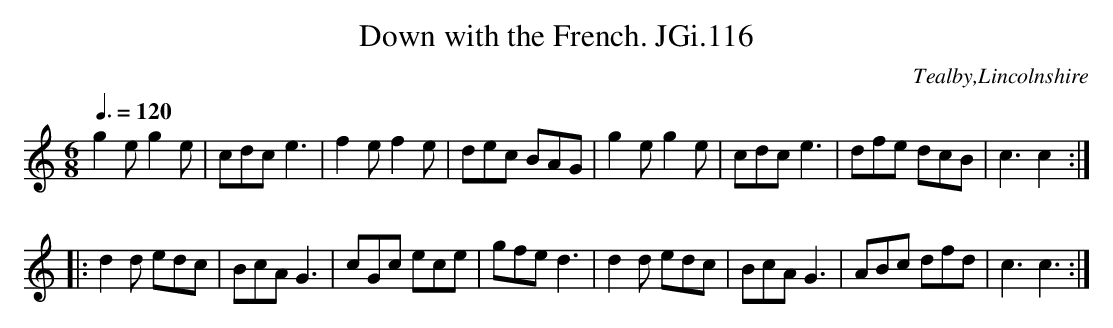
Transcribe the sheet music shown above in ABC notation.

X:1
T:Down with the French. JGi.116
L:1/8
M:6/8
O:Tealby,Lincolnshire
Q:3/8=120
K:C
g2eg2e|cdce3|f2ef2e|dec BAG|g2eg2e|cdce3|dfe dcB|c3c2:|
|:d2d edc|BcAG3|cGc ece|gfed3|d2d edc|BcAG3|ABc dfd|c3c3:|
